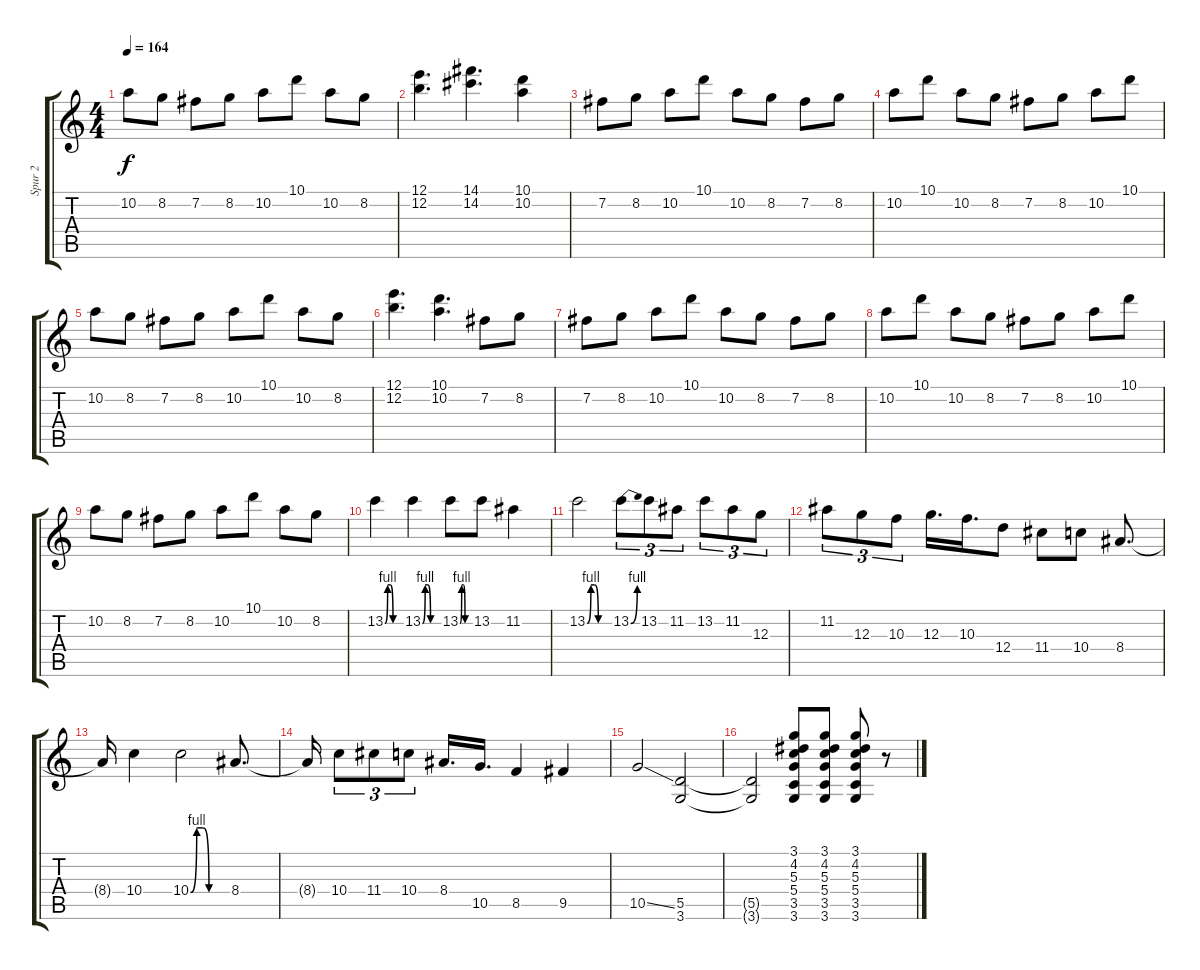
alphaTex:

\track ("Spur 2" "Spur 2") {instrument overdrivenguitar}
\staff {score tabs}
\tuning (E4 B3 G3 D3 A2 E2) {hide}
\ts (4 4)
\tempo 164
\clef g2
\ks c
10.2.8{dy f} 8.2.8 7.2.8 8.2.8 10.2.8 10.1.8 10.2.8 8.2.8 |
(12.1 12.2).4{d} (14.1 14.2).4{d} (10.1 10.2).4 |
7.2.8 8.2.8 10.2.8 10.1.8 10.2.8 8.2.8 7.2.8 8.2.8 |
10.2.8 10.1.8 10.2.8 8.2.8 7.2.8 8.2.8 10.2.8 10.1.8 |
10.2.8 8.2.8 7.2.8 8.2.8 10.2.8 10.1.8 10.2.8 8.2.8 |
(12.1 12.2).4{d} (10.1 10.2).4{d} 7.2.8 8.2.8 |
7.2.8 8.2.8 10.2.8 10.1.8 10.2.8 8.2.8 7.2.8 8.2.8 |
10.2.8 10.1.8 10.2.8 8.2.8 7.2.8 8.2.8 10.2.8 10.1.8 |
10.2.8 8.2.8 7.2.8 8.2.8 10.2.8 10.1.8 10.2.8 8.2.8 |
13.2{be (custom 0 0 10 4 20 4 30 0 60 0)}.4 13.2{be (custom 0 0 10 4 20 4 30 0 60 0)}.4 13.2{be (custom 0 0 10 4 20 4 30 0 60 0)}.8 13.2.8 11.2.4 |
13.2{be (custom 0 0 10 4 20 4 30 0 60 0)}.2 13.2{be (bend 0 0 60 4)}.8{tu (3 2)} 13.2.8{tu (3 2)} 11.2.8{tu (3 2)} 13.2.8{tu (3 2)} 11.2.8{tu (3 2)} 12.3.8{tu (3 2)} |
11.2.8{tu (3 2)} 12.3.8{tu (3 2)} 10.3.8{tu (3 2)} 12.3.16{d} 10.3.16{d} 12.4.8 11.4.8 10.4.8 8.4.8{d} |
8.4{t}.16 10.4.4 10.4{be (custom 0 0 10 4 20 4 30 0 60 0)}.2 8.4.8{d} |
8.4{t}.16 10.4.8{tu (3 2)} 11.4.8{tu (3 2)} 10.4.8{tu (3 2)} 8.4.16{d} 10.5.16{d} 8.5.4 9.5.4 |
10.5{ss}.2 (5.5 3.6).2 |
(5.5{t} 3.6{t}).2 (3.1 4.2 5.3 5.4 3.5 3.6).8 (3.1 4.2 5.3 5.4 3.5 3.6).8 (3.1 4.2 5.3 5.4 3.5 3.6).8 r.8
